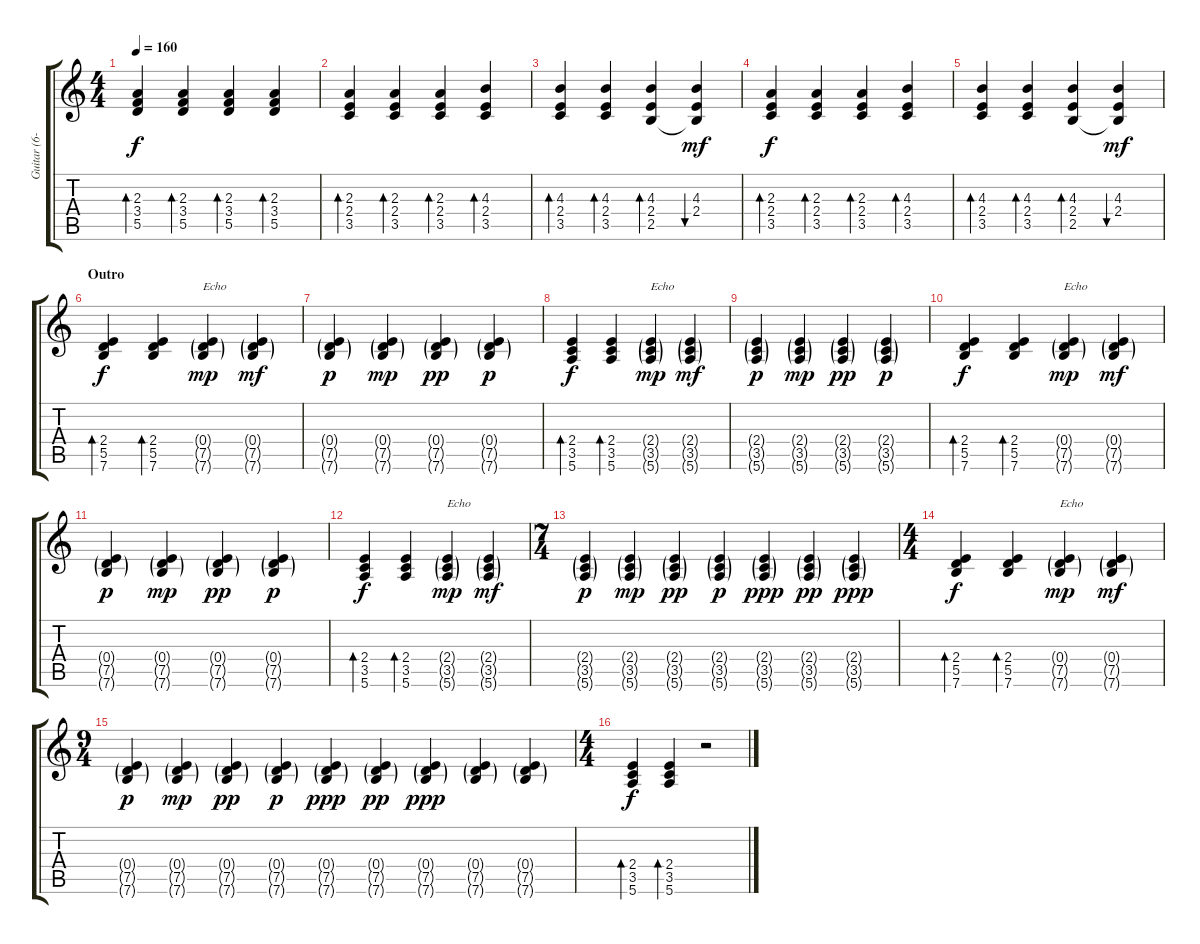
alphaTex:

\track ("Guitar (6-String Distorted)" "Guitar (6-") {instrument distortionguitar}
\staff {score tabs}
\tuning (E4 B3 G3 D3 A2 E2) {hide}
\ts (4 4)
\tempo 160
\clef g2
\ks c
(2.3 3.4 5.5).4{bd 120 dy f} (2.3 3.4 5.5).4{bd 120} (2.3 3.4 5.5).4{bd 120} (2.3 3.4 5.5).4{bd 120} |
(2.3 2.4 3.5).4{bd 120} (2.3 2.4 3.5).4{bd 120} (2.3 2.4 3.5).4{bd 120} (4.3 2.4 3.5).4{bd 120} |
(4.3 2.4 3.5).4{bd 120} (4.3 2.4 3.5).4{bd 120} (4.3 2.4 2.5).4{bd 120} (4.3 2.4 2.5{t}).4{bu 120 dy mf} |
(2.3 2.4 3.5).4{bd 120 dy f} (2.3 2.4 3.5).4{bd 120} (2.3 2.4 3.5).4{bd 120} (4.3 2.4 3.5).4{bd 120} |
(4.3 2.4 3.5).4{bd 120} (4.3 2.4 3.5).4{bd 120} (4.3 2.4 2.5).4{bd 120} (4.3 2.4 2.5{t}).4{bu 120 dy mf} |
\section ("" "Outro")
(2.4 5.5 7.6).4{bd 120 dy f} (2.4 5.5 7.6).4{bd 120} (0.4{g} 7.5{g} 7.6{g}).4{txt "Echo" dy mp} (0.4{g} 7.5{g} 7.6{g}).4{dy mf} |
(0.4{g} 7.5{g} 7.6{g}).4{dy p} (0.4{g} 7.5{g} 7.6{g}).4{dy mp} (0.4{g} 7.5{g} 7.6{g}).4{dy pp} (0.4{g} 7.5{g} 7.6{g}).4{dy p} |
(2.4 3.5 5.6).4{bd 120 dy f} (2.4 3.5 5.6).4{bd 120} (2.4{g} 3.5{g} 5.6{g}).4{txt "Echo" dy mp} (2.4{g} 3.5{g} 5.6{g}).4{dy mf} |
(2.4{g} 3.5{g} 5.6{g}).4{dy p} (2.4{g} 3.5{g} 5.6{g}).4{dy mp} (2.4{g} 3.5{g} 5.6{g}).4{dy pp} (2.4{g} 3.5{g} 5.6{g}).4{dy p} |
(2.4 5.5 7.6).4{bd 120 dy f} (2.4 5.5 7.6).4{bd 120} (0.4{g} 7.5{g} 7.6{g}).4{txt "Echo" dy mp} (0.4{g} 7.5{g} 7.6{g}).4{dy mf} |
(0.4{g} 7.5{g} 7.6{g}).4{dy p} (0.4{g} 7.5{g} 7.6{g}).4{dy mp} (0.4{g} 7.5{g} 7.6{g}).4{dy pp} (0.4{g} 7.5{g} 7.6{g}).4{dy p} |
(2.4 3.5 5.6).4{bd 120 dy f} (2.4 3.5 5.6).4{bd 120} (2.4{g} 3.5{g} 5.6{g}).4{txt "Echo" dy mp} (2.4{g} 3.5{g} 5.6{g}).4{dy mf} |
\ts (7 4)
(2.4{g} 3.5{g} 5.6{g}).4{dy p} (2.4{g} 3.5{g} 5.6{g}).4{dy mp} (2.4{g} 3.5{g} 5.6{g}).4{dy pp} (2.4{g} 3.5{g} 5.6{g}).4{dy p} (2.4{g} 3.5{g} 5.6{g}).4{dy ppp} (2.4{g} 3.5{g} 5.6{g}).4{dy pp} (2.4{g} 3.5{g} 5.6{g}).4{dy ppp} |
\ts (4 4)
(2.4 5.5 7.6).4{bd 120 dy f} (2.4 5.5 7.6).4{bd 120} (0.4{g} 7.5{g} 7.6{g}).4{txt "Echo" dy mp} (0.4{g} 7.5{g} 7.6{g}).4{dy mf} |
\ts (9 4)
(0.4{g} 7.5{g} 7.6{g}).4{dy p} (0.4{g} 7.5{g} 7.6{g}).4{dy mp} (0.4{g} 7.5{g} 7.6{g}).4{dy pp} (0.4{g} 7.5{g} 7.6{g}).4{dy p} (0.4{g} 7.5{g} 7.6{g}).4{dy ppp} (0.4{g} 7.5{g} 7.6{g}).4{dy pp} (0.4{g} 7.5{g} 7.6{g}).4{dy ppp} (0.4{g} 7.5{g} 7.6{g}).4 (0.4{g} 7.5{g} 7.6{g}).4 |
\ts (4 4)
(2.4 3.5 5.6).4{bd 120 dy f} (2.4 3.5 5.6).4{bd 120} r.2
